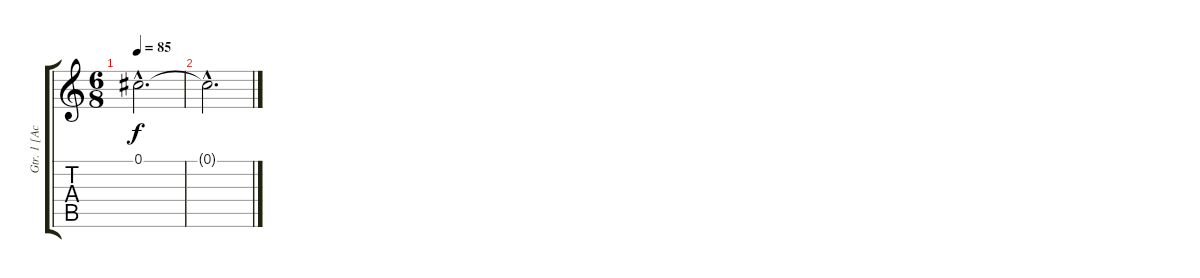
\track ("Gtr. 1 [Acoust]" "Gtr. 1 [Ac") {instrument acousticguitarsteel}
\staff {score tabs}
\tuning (Db4 Ab3 E3 B2 Gb2 Db2) {hide}
\ts (6 8)
\tempo 85
\clef g2
\ks c
0.1{hac t}.2{d dy f} |
0.1{hac t}.2{d}
